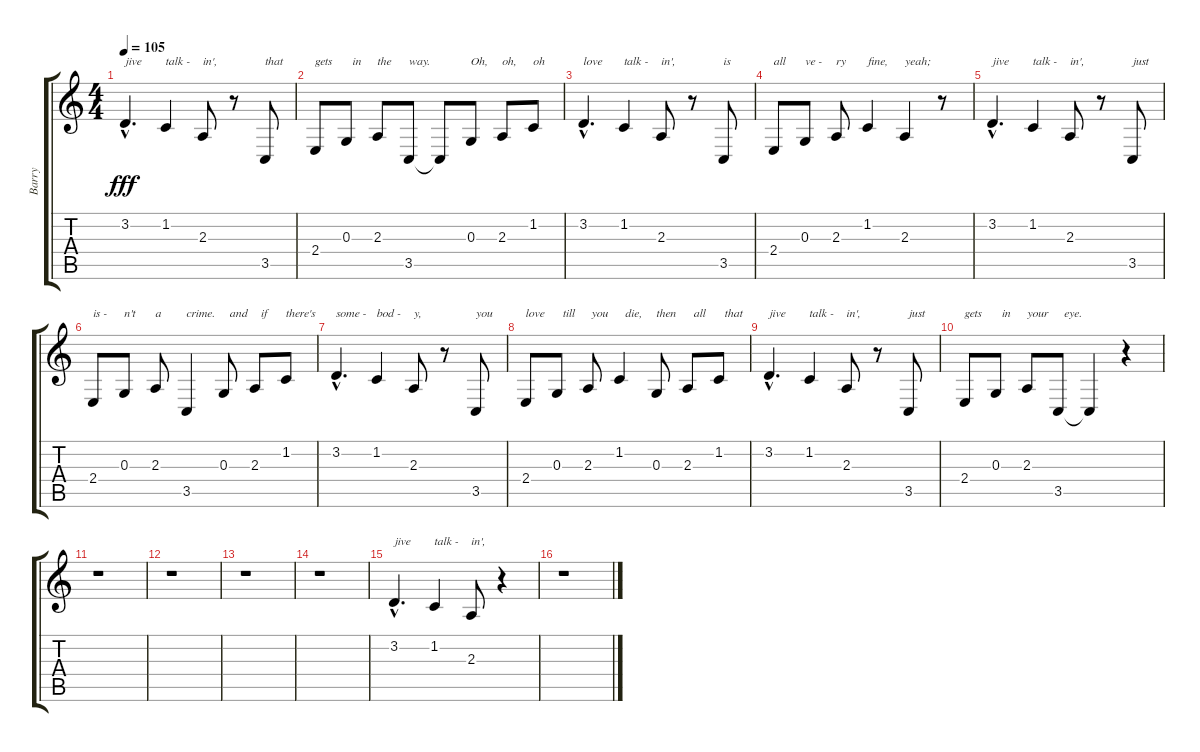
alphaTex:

\track ("Barry" "Barry") {instrument lead6voice}
\staff {score tabs}
\tuning (E4 B3 G3 D3 A2 E2) {hide}
\ts (4 4)
\tempo 105
\clef g2
\ks c
3.2{hac}.4{d txt "jive" dy fff} 1.2.4{txt "talk -"} 2.3.8{txt "in',"} r.8 3.5.8{txt "that"} |
2.4.8{txt "gets"} 0.3.8{txt "  in"} 2.3.8{txt "the"} 3.5.8{txt "way."} 3.5{t}.8 0.3.8{txt "Oh,"} 2.3.8{txt "oh,"} 1.2.8{txt "oh"} |
3.2{hac}.4{d txt "love"} 1.2.4{txt "talk -"} 2.3.8{txt "in',"} r.8 3.5.8{txt "is"} |
2.4.8{txt "all"} 0.3.8{txt "ve -"} 2.3.8{txt "ry"} 1.2.4{txt "fine,"} 2.3.4{txt "yeah;"} r.8 |
3.2{hac}.4{d txt "jive"} 1.2.4{txt "talk -"} 2.3.8{txt "in',"} r.8 3.5.8{txt "just"} |
2.4.8{txt "is -"} 0.3.8{txt "n't"} 2.3.8{txt "a"} 3.5.4{txt "crime."} 0.3.8{txt "  and"} 2.3.8{txt "  if"} 1.2.8{txt "there's"} |
3.2{hac}.4{d txt "some -"} 1.2.4{txt "bod -"} 2.3.8{txt "y,"} r.8 3.5.8{txt "you"} |
2.4.8{txt "love"} 0.3.8{txt "  till"} 2.3.8{txt " you"} 1.2.4{txt "  die,"} 0.3.8{txt "then"} 2.3.8{txt "  all"} 1.2.8{txt "  that"} |
3.2{hac}.4{d txt "jive"} 1.2.4{txt "talk -"} 2.3.8{txt "in',"} r.8 3.5.8{txt "just"} |
2.4.8{txt "gets"} 0.3.8{txt "  in"} 2.3.8{txt "your"} 3.5.8{txt "  eye."} 3.5{t}.4 r.4 |
r.1 |
r.1 |
r.1 |
r.1 |
3.2{hac}.4{d txt "jive"} 1.2.4{txt "talk -"} 2.3.8{txt "in',"} r.4 |
r.1
